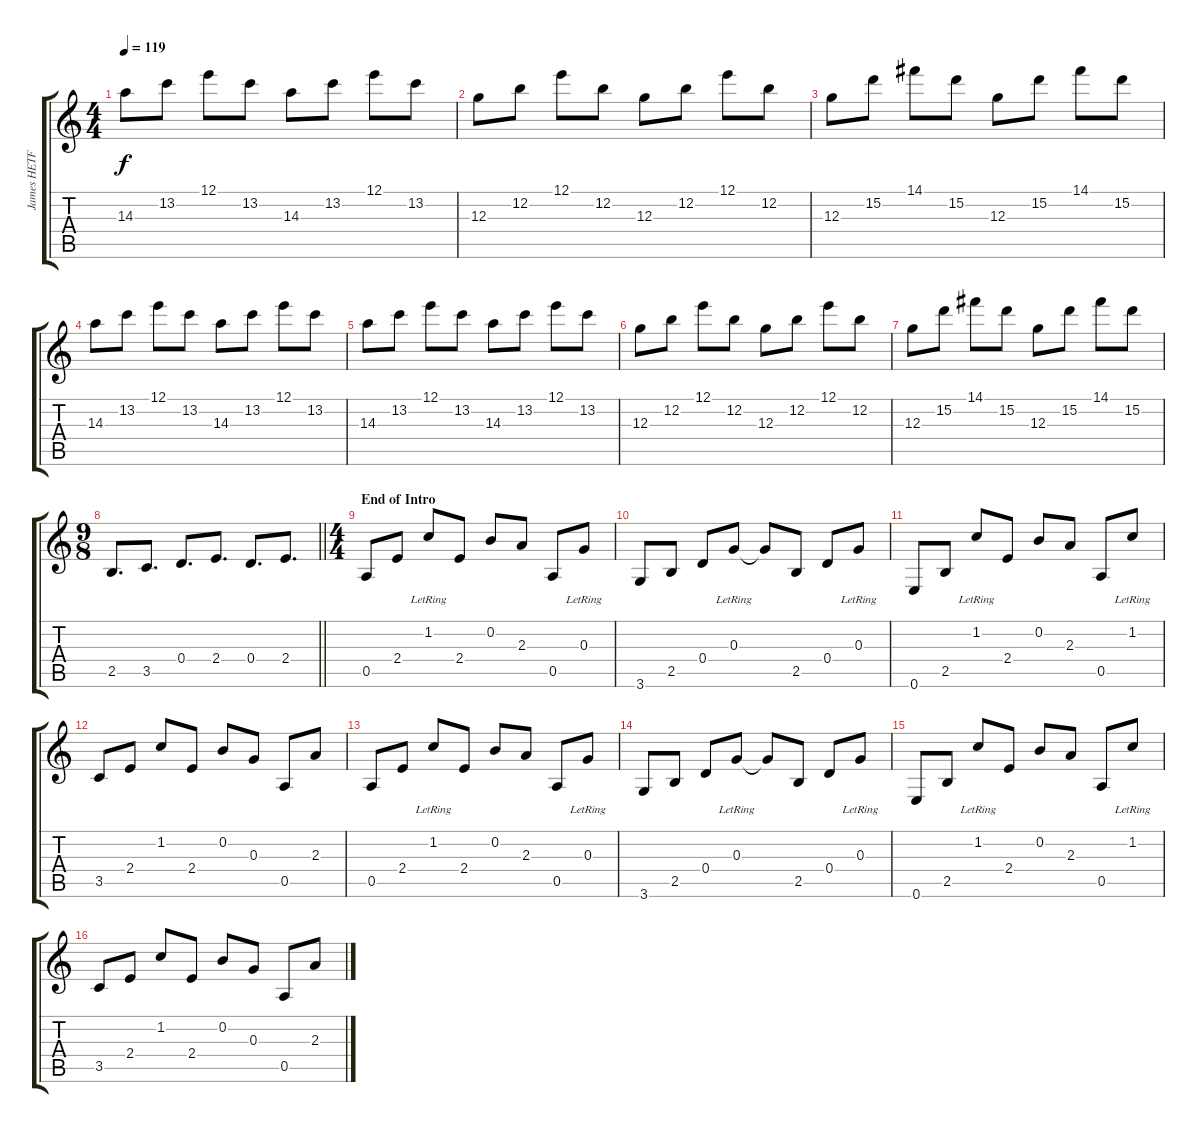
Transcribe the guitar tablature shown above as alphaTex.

\track ("James HETFIELD" "James HETF") {instrument electricguitarclean}
\staff {score tabs}
\tuning (E4 B3 G3 D3 A2 E2) {hide}
\ts (4 4)
\tempo 119
\clef g2
\ks c
14.3.8{dy f} 13.2.8 12.1.8 13.2.8 14.3.8 13.2.8 12.1.8 13.2.8 |
12.3.8 12.2.8 12.1.8 12.2.8 12.3.8 12.2.8 12.1.8 12.2.8 |
12.3.8 15.2.8 14.1.8 15.2.8 12.3.8 15.2.8 14.1.8 15.2.8 |
14.3.8 13.2.8 12.1.8 13.2.8 14.3.8 13.2.8 12.1.8 13.2.8 |
14.3.8 13.2.8 12.1.8 13.2.8 14.3.8 13.2.8 12.1.8 13.2.8 |
12.3.8 12.2.8 12.1.8 12.2.8 12.3.8 12.2.8 12.1.8 12.2.8 |
12.3.8 15.2.8 14.1.8 15.2.8 12.3.8 15.2.8 14.1.8 15.2.8 |
\ts (9 8)
\barLineRight lightlight
2.5.8{d} 3.5.8{d} 0.4.8{d} 2.4.8{d} 0.4.8{d} 2.4.8{d} |
\ts (4 4)
\section ("" "End of Intro")
0.5.8 2.4.8 1.2{lr}.8 2.4.8 0.2.8 2.3.8 0.5.8 0.3{lr}.8 |
3.6.8 2.5.8 0.4.8 0.3{lr}.8 0.3{t}.8 2.5.8 0.4.8 0.3{lr}.8 |
0.6.8 2.5.8 1.2{lr}.8 2.4.8 0.2.8 2.3.8 0.5.8 1.2{lr}.8 |
3.5.8 2.4.8 1.2.8 2.4.8 0.2.8 0.3.8 0.5.8 2.3.8 |
0.5.8 2.4.8 1.2{lr}.8 2.4.8 0.2.8 2.3.8 0.5.8 0.3{lr}.8 |
3.6.8 2.5.8 0.4.8 0.3{lr}.8 0.3{t}.8 2.5.8 0.4.8 0.3{lr}.8 |
0.6.8 2.5.8 1.2{lr}.8 2.4.8 0.2.8 2.3.8 0.5.8 1.2{lr}.8 |
3.5.8 2.4.8 1.2.8 2.4.8 0.2.8 0.3.8 0.5.8 2.3.8
